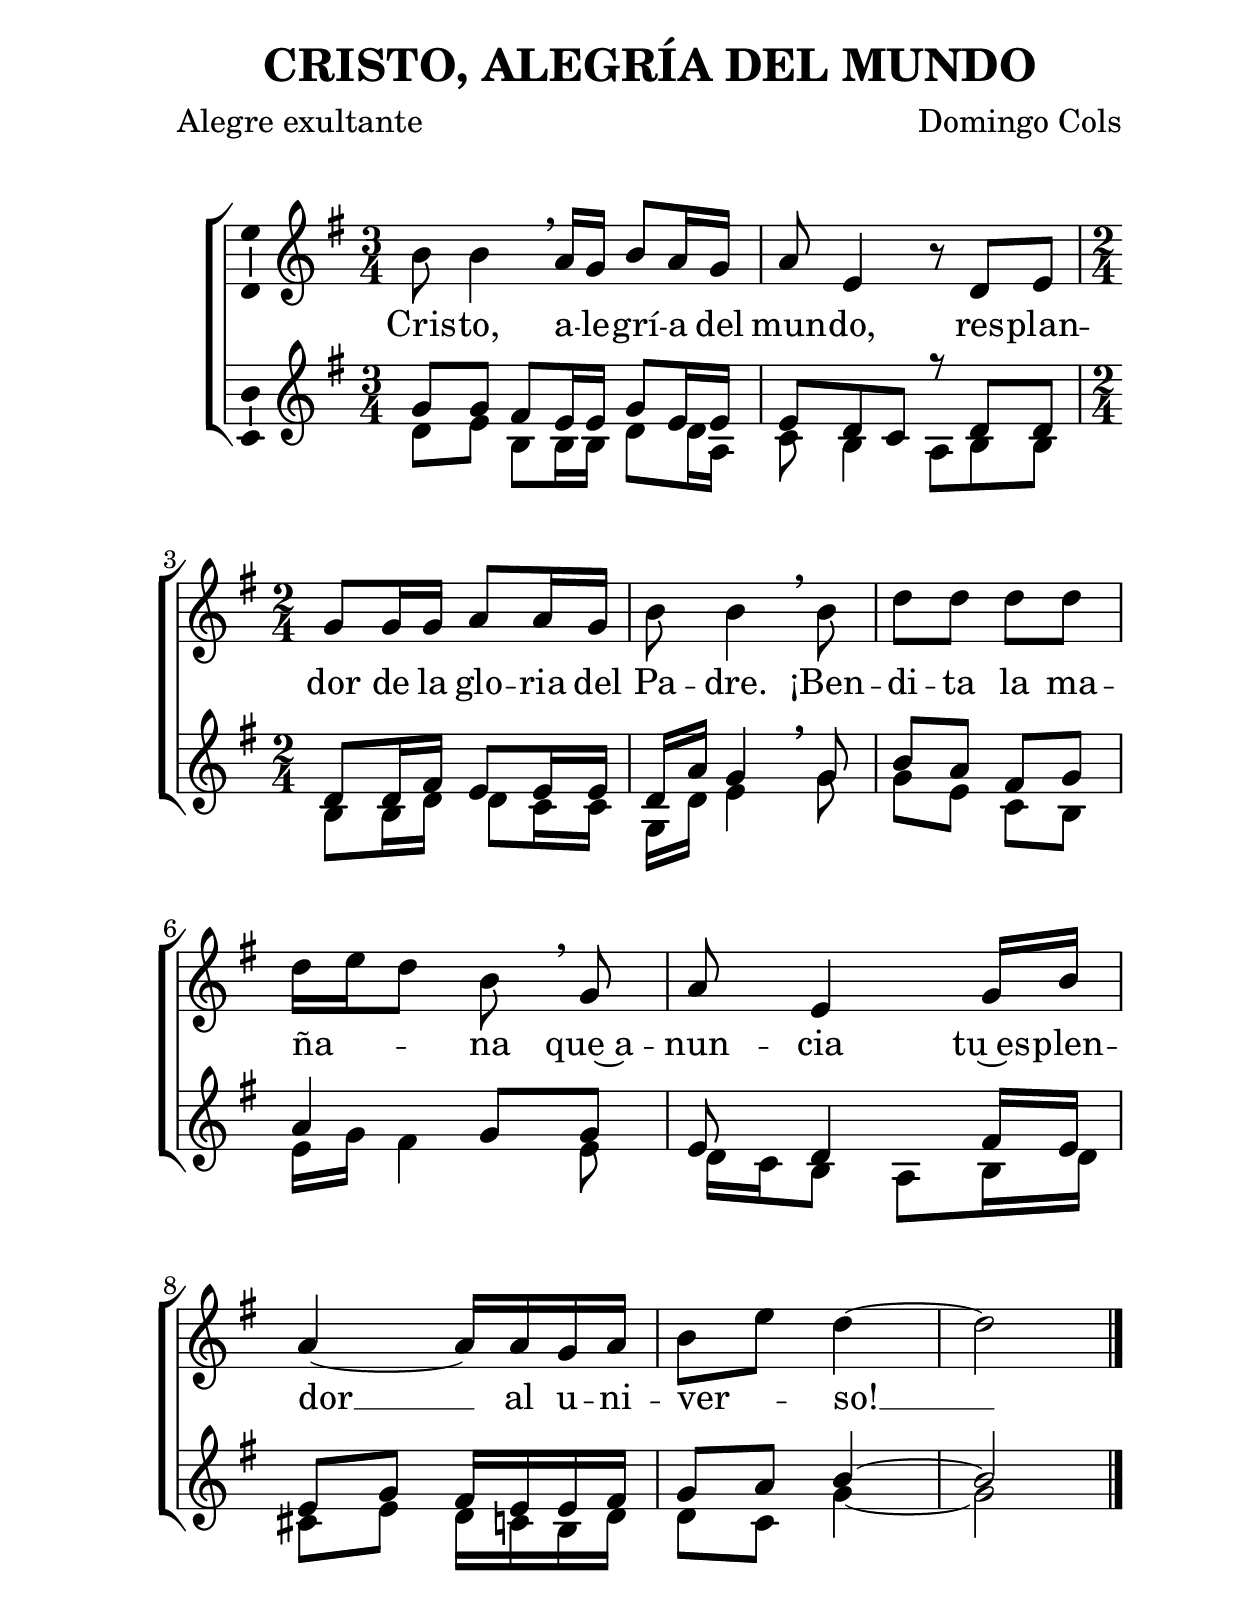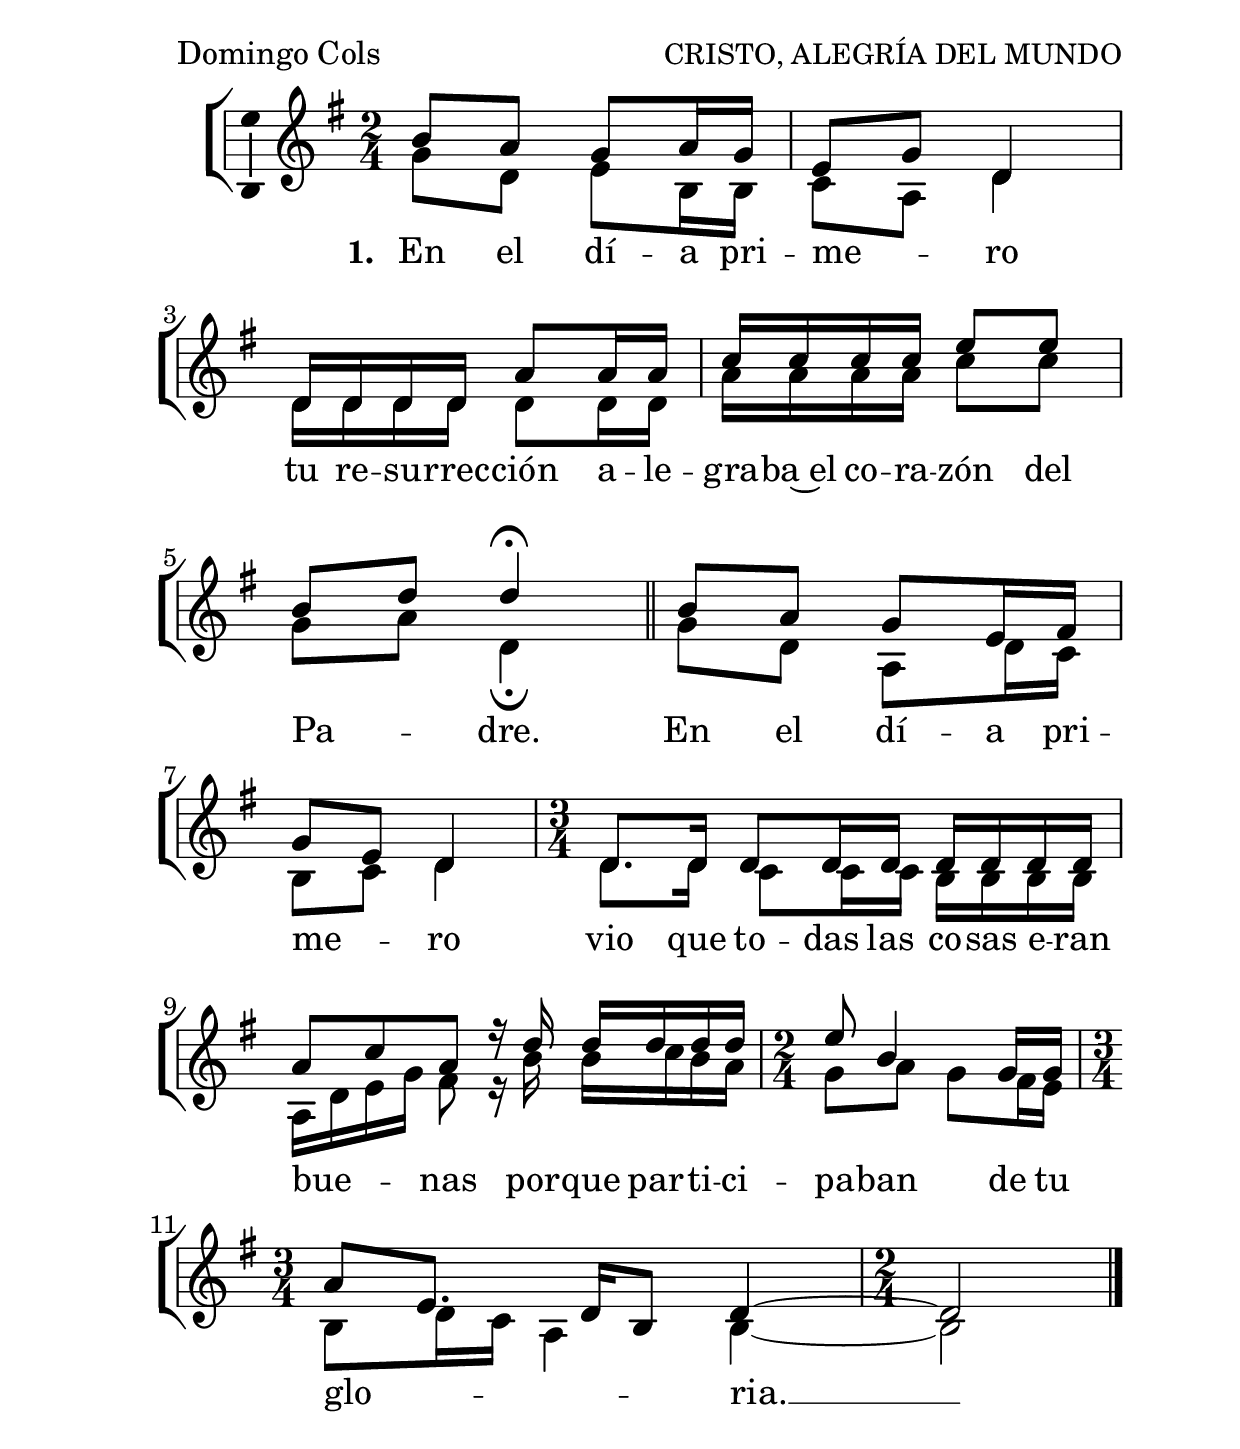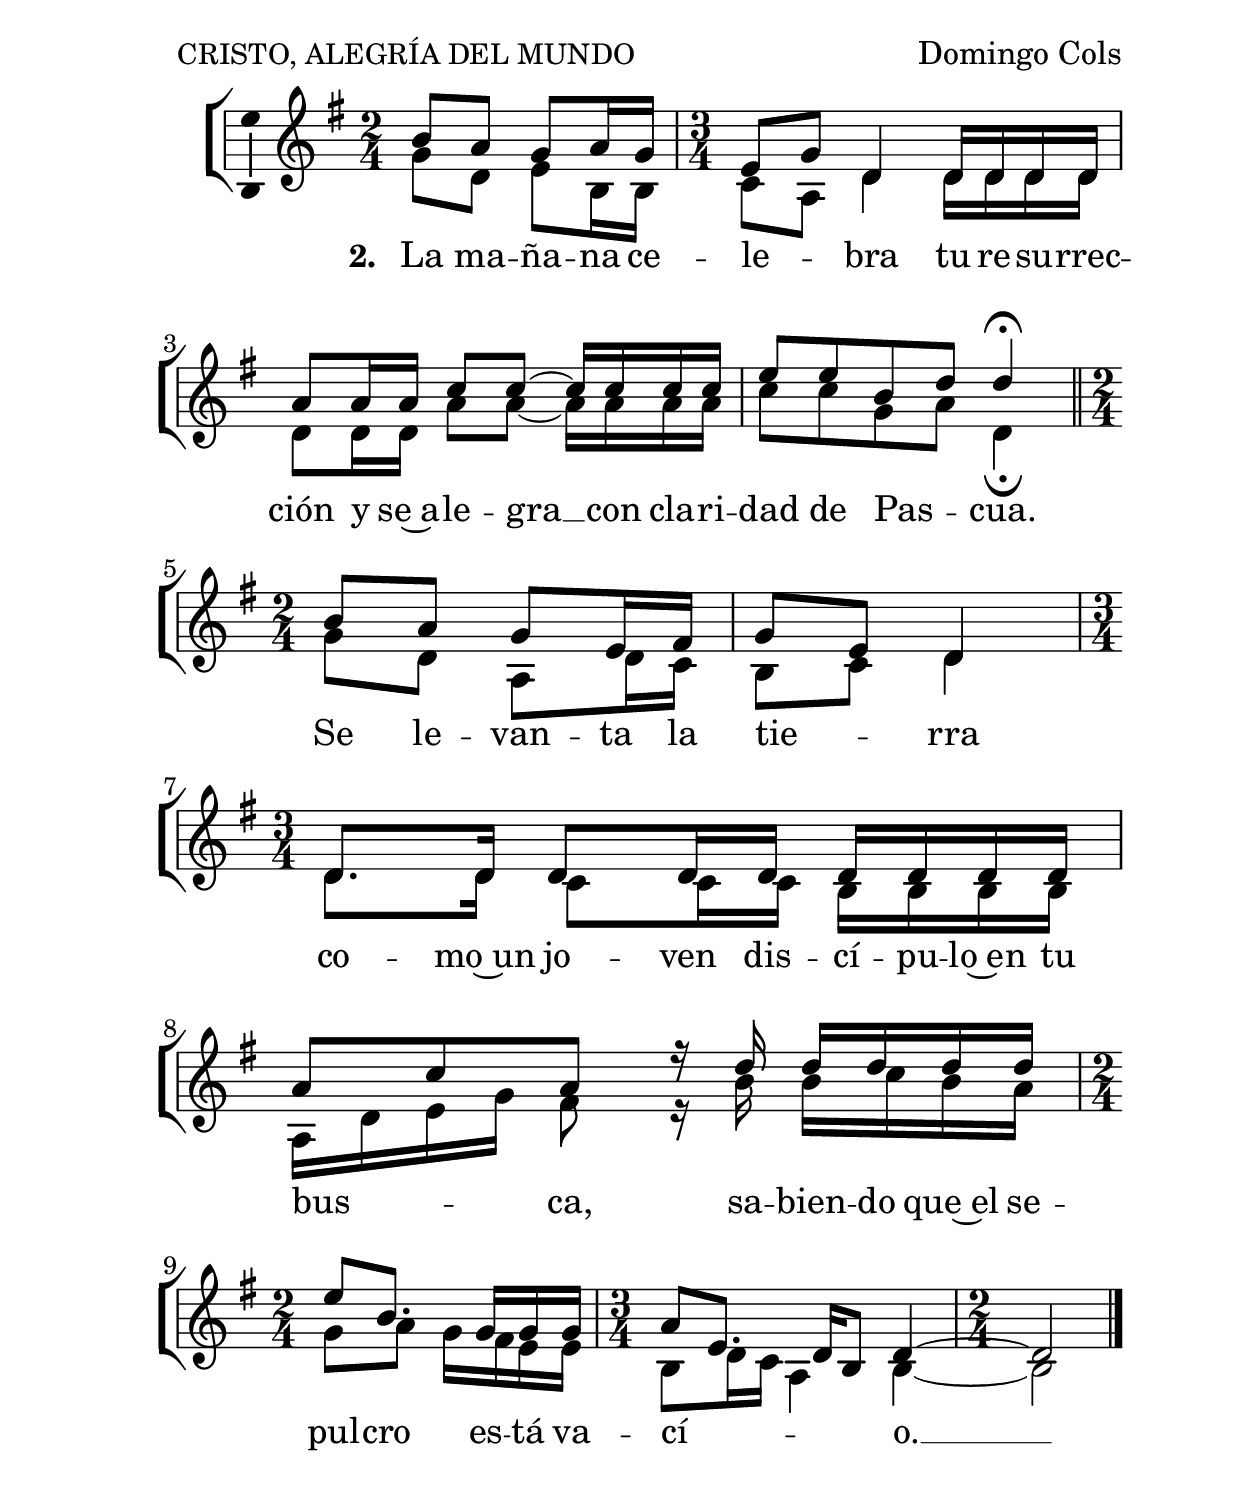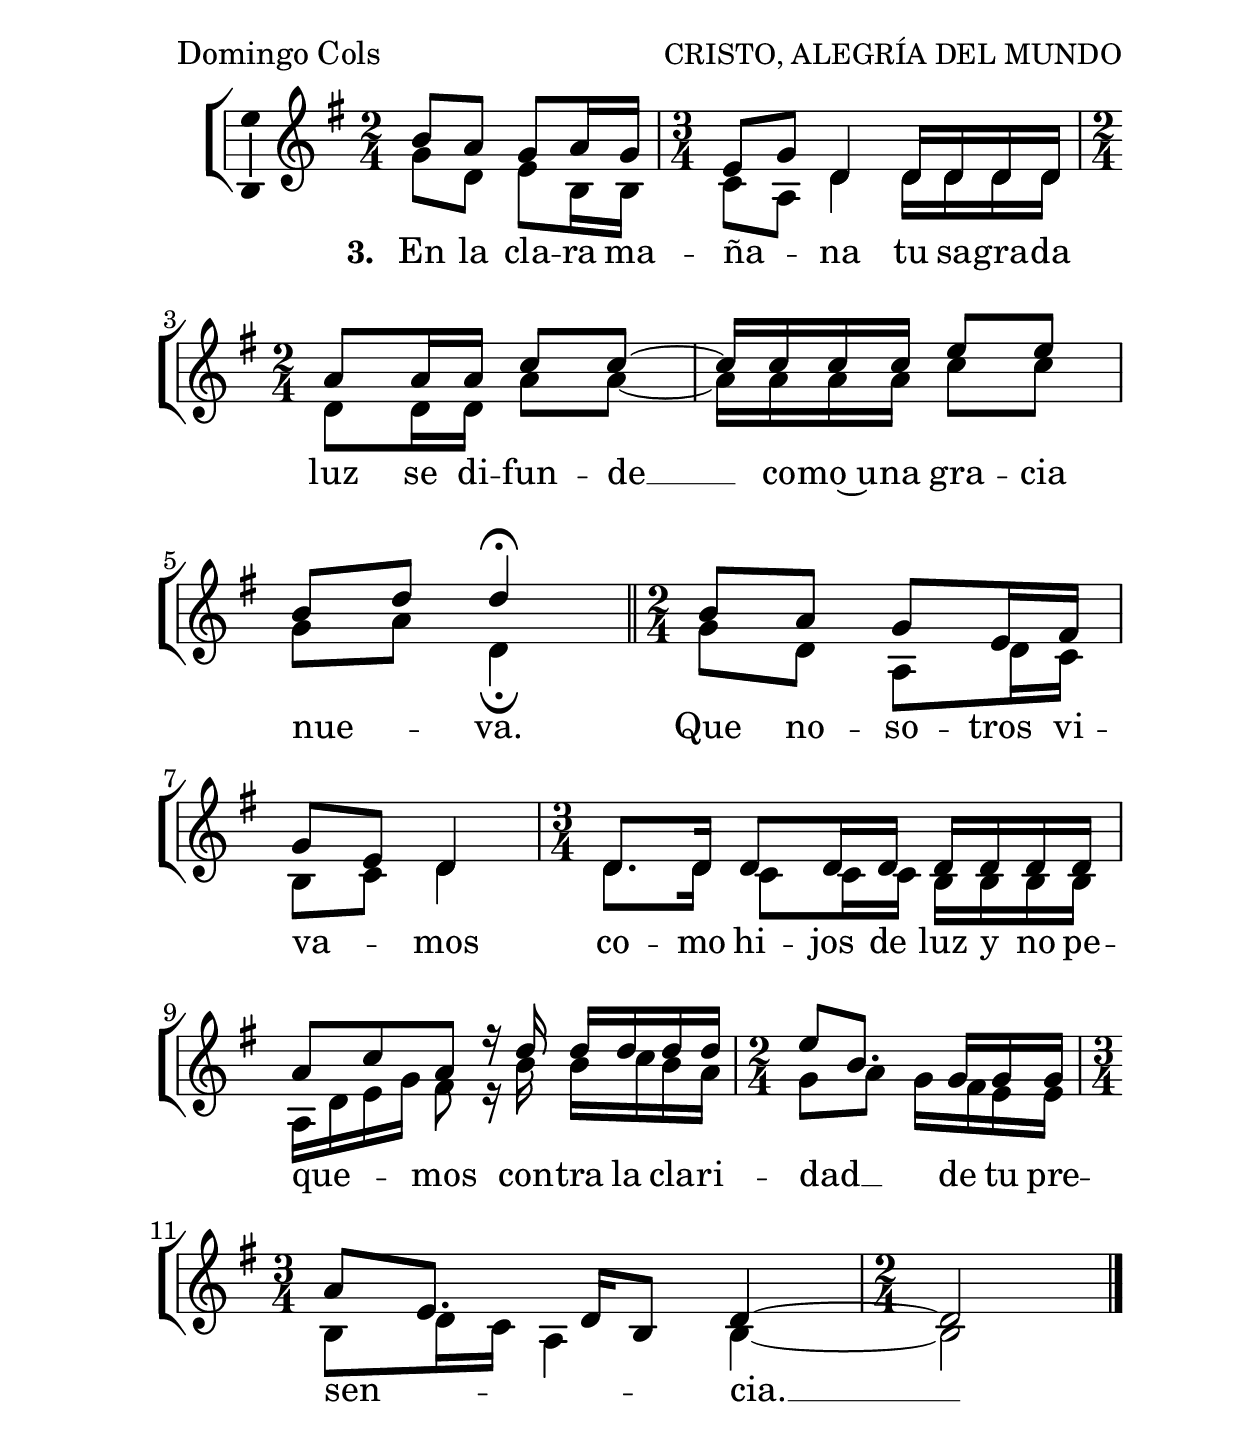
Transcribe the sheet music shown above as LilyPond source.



%versión de lilypond para la que se ha escrito esta partitura:
\version "2.16.0"

	%Tamaño papel
	#(set-default-paper-size "a4")
	%Tamaño partitura
	#(set-global-staff-size 28)
	%No responde al pulsar sobre una nota
	#(ly:set-option 'point-and-click #f)

%parámetros del encabezamiento:
\header {
	%title = "CRISTO, ALEGRÍA DEL MUNDO"
	title = \markup{\fontsize #-1 "CRISTO, ALEGRÍA DEL MUNDO"}
	subtitle = ""
	composer = "Domingo Cols"
	poet = "Alegre exultante"
	meter = ""
	arranger = ""
%	tagline="Monasterio de la Madre de Dios. Buenafuente del Sistal."
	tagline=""
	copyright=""
	}

%parámetros asociados al papel:
\paper  {
	oddHeaderMarkup = \markup {\fill-line { \on-the-fly #not-first-page \fromproperty #'header:title \on-the-fly #not-first-page \fromproperty #'header:composer }}
	evenHeaderMarkup = \markup {\fill-line { \fromproperty #'header:composer \fromproperty #'header:title }}
	#(set-paper-size "a4")
	print-page-number = ##f
	first-page-number = 1
	print-first-page-number = ##f
%	head-separation = 3.0 \cm
	top-margin = 2.0 \cm
	bottom-margin = 0.0\cm
%%%	bottom-margin = -2.0\cm
	left-margin = 3.0 \cm
	line-width = 16.0 \cm
	indent = 8\mm
	interscoreline = 2.\mm
	between-system-space = 15\mm
%	para que las partituras no llenen la hoja:
	ragged-bottom = ##t
%	idem para la última hoja:
	ragged-last-bottom = ##f
%	para que las partituras llenen el ancho del papel:
	ragged-last = ##f
	after-title-space = 2.5 \cm
%page-count=1
%system-count=6

	%Flexible Vertical Spacing
%	markup-markup-spacing =
%	#'((basic-distance . 15) (minimum-distance . 15) (padding . 3))
	markup-system-spacing =
	#'((basic-distance . 15) (minimum-distance . 15) (padding . 3))
	system-system-spacing =
	#'((basic-distance . 15) (minimum-distance . 15) (padding . 3))
	score-system-spacing =
	#'((basic-distance . 15) (minimum-distance . 15) (padding . 5))
%	top-system-spacing = % header
%	#'((basic-distance . 8) (minimum-distance . 0) (padding . 0))
%	top-markup-spacing =
%	#'((basic-distance . 20) (minimum-distance . 20) (padding . 0))
	last-bottom-spacing = % footer
	#'((basic-distance . 5) (minimum-distance . 5) (padding . 0))
%	score-markup-spacing =
%	#'((basic-distance . 16) (minimum-distance . 13) (padding . 0))

	}


%para incluir divisiones gregorianas
%\include "gregorian.ly"
%Ojo. Incluir este fichero implica desactivar la sentencia ragged-last = ##f
%Es decir, deja de justificar las partituras a la derecha


%parámetros que afectan a toda la partitura:
global =  {
	%clave de sol (G):
	\clef G
	%armadura:
%%%	\transpose a b
	\key g \major
	\tempo 4=75
	\set Score.tempoHideNote = ##t
	}


melodia =
%%%	\transpose a b
{
	\relative c'' {

\time 3/4
b8 b4 \breathe a16 g b8 a16 g
a8 e4 r8 d8 e

\time 2/4
g8 g16 g a8 a16 g
b8 b4 \breathe b8
d8 d d d
d16 e d8 b \breathe g
a8 e4 g16 b
a4~a16 a g a
b8 e d4~
d2

\bar "|."
}
}

melodiaacom =
%%%	\transpose a b
{
	\relative c'' {

<<
{
\voiceOne
\stemUp

\time 3/4
g8 g fis e16 e g8 e16 e
e8 d c r8 d8 d

\time 2/4
d8 d16 fis e8 e16 e
d16 a' g4 \breathe g8
b8 a fis g
a4 g8 g
e8 d4 fis16 e
e8 g fis16 e e fis
g8 a b4~
b2

}
\new Voice {
\voiceTwo
\stemDown

\time 3/4
d,8 e b b16 b d8 d16 a
c8 b4 a8 b b

\time 2/4
b8 b16 d d8 c16 c
g16 d' e4 \breathe g8
g8 e c b
e16 g fis4 e8
d16 c b8 a b16 d
cis8 e d16 c b d
d8 c g'4~
g2

}
>>

\bar "|."
}
}

melodiauno =
%%%	\transpose a b
{
	\relative c'' {


<<
{
\voiceOne
\stemUp

\time 2/4
b8 a g a16 g
e8 g d4
d16 d d d a'8 a16 a
c16 c c c e8 e
b8 d d4 \fermata
\bar "||"

b8 a g e16 fis
g8 e d4
\time 3/4
d8. d16 d8 d16 d d d d d
a'8 c a r16 d16 d d d d
\time 2/4
e8 b4 g16 g
\time 3/4
a8 e8. d16 b8 d4~
\time 2/4
d2

}
\new Voice {
\voiceTwo
\stemDown

\time 2/4
g8 d e b16 b
c8 a d4
d16 d d d d8 d16 d
a'16 a a a c8 c
g8 a d,4 \fermata
\bar "||"

g8 d a d16 c
b8 c d4
\time 3/4
d8. d16 c8 c16 c b b b b
a16 d e g fis8 r16 b16 b c b a
\time 2/4
g8 a g fis16 e
\time 3/4
b8 d16 c a4 b~
\time 2/4
b2

}
>>

\bar "|."
}
}

melodiados =
%%%	\transpose a b
{
	\relative c'' {

<<
{
\voiceOne
\stemUp

\time 2/4
b8 a g a16 g
\time 3/4
e8 g d4 d16 d d d
a'8 a16 a c8 c~c16 c c c
e8 e b d d4 \fermata
\bar "||"

\time 2/4
b8 a g e16 fis
g8 e d4
\time 3/4
d8. d16 d8 d16 d d d d d
a'8 c a r16 d16 d d d d
\time 2/4
e8 b8. g16 g g
\time 3/4
a8 e8. d16 b8 d4~
\time 2/4
d2

}
\new Voice {
\voiceTwo
\stemDown

\time 2/4
g8 d e b16 b
\time 3/4
c8 a d4 d16 d d d
d8 d16 d a'8 a~a16 a a a
c8 c g8 a d,4 \fermata
\bar "||"

\time 2/4
g8 d a d16 c
b8 c d4
\time 3/4
d8. d16 c8 c16 c b b b b
a16 d e g fis8 r16 b16 b c b a
\time 2/4
g8 a g16 fis e e
\time 3/4
b8 d16 c a4 b~
\time 2/4
b2

}
>>

\bar "|."
}
}

melodiatres =
%%%	\transpose a b
{
	\relative c'' {

<<
{
\voiceOne
\stemUp

\time 2/4
b8 a g a16 g
\time 3/4
e8 g d4 d16 d d d
\time 2/4
a'8 a16 a c8 c~c16 c c c
e8 e b d d4 \fermata
\bar "||"

\time 2/4
b8 a g e16 fis
g8 e d4
\time 3/4
d8. d16 d8 d16 d d d d d
a'8 c a r16 d16 d d d d
\time 2/4
e8 b8. g16 g g
\time 3/4
a8 e8. d16 b8 d4~
\time 2/4
d2

}
\new Voice {
\voiceTwo
\stemDown

\time 2/4
g8 d e b16 b
\time 3/4
c8 a d4 d16 d d d
\time 2/4
d8 d16 d a'8 a~
a16 a a a c8 c
g8 a d,4 \fermata
\bar "||"

\time 2/4
g8 d a d16 c
b8 c d4
\time 3/4
d8. d16 c8 c16 c b b b b
a16 d e g fis8 r16 b16 b c b a
\time 2/4
g8 a g16 fis e e
\time 3/4
b8 d16 c a4 b~
\time 2/4
b2

}
>>

\bar "|."
}
}


texto = \lyricmode {
Cris -- to, a -- le -- grí -- a del mun -- do,
res -- plan -- dor de la glo -- ria del Pa -- dre.
¡Ben -- di -- ta la ma -- ña -- _ _ na que~a -- nun -- cia
tu~es -- plen -- dor __ al u -- ni -- ver -- _ so! __
	}

textouno = \lyricmode {
\set stanza =#"1. " En el dí -- a pri -- me -- _ ro
tu re -- su -- rrec -- ción
a -- le -- gra -- ba~el co -- ra -- zón del Pa -- _ dre.
En el dí -- a pri -- me -- _ ro
vio que to -- das las co -- sas e -- ran bue -- _ nas
por -- que par -- ti -- ci -- pa -- ban de tu glo -- _ _ _ ria. __
	}

textodos = \lyricmode {
\set stanza =#"2. " La ma -- ña -- na ce -- le -- _ bra
tu re -- su -- rrec -- ción
y se~a -- le -- gra __ con cla -- ri -- dad de Pas -- _ cua.
Se le -- van -- ta la tie -- _ rra
co -- mo~un jo -- ven dis -- cí -- pu -- lo~en tu bus -- _ ca,
sa -- bien -- do que~el se -- pul -- cro es -- tá va -- cí -- _ _ _ o. __
	}

textotres = \lyricmode {
\set stanza =#"3. " En la cla -- ra ma -- ña -- _ na
tu sa -- gra -- da luz
se di -- fun -- de __ co -- mo~u -- na gra -- cia nue -- _ va.
Que no -- so -- tros vi -- va -- _ mos
co -- mo hi -- jos de luz y no pe -- que -- _ mos
con -- tra la cla -- ri -- dad __ _ de tu pre -- sen -- _ _ _ cia. __
	}


vozStaff = \context Voice = vozStaff
\with {\consists "Ambitus_engraver"}
<<
	\set Staff.instrumentName = ""
	\set Staff.shortInstrumentName = ""
	\set Staff.midiInstrument = #"acoustic grand"
	\set Staff.midiMinimumVolume = #0.7
	\set Staff.midiMaximumVolume = #0.9
	\global
	\melodia
	>>

vozacomStaff = \context Voice = vozacomStaff
\with {\consists "Ambitus_engraver"}
<<
	\set Staff.instrumentName = ""
	\set Staff.shortInstrumentName = ""
	\set Staff.midiInstrument = #"violin"
	\set Staff.midiMinimumVolume = #0.7
	\set Staff.midiMaximumVolume = #0.9
	\global
	\melodiaacom
	>>

textoStaff = \context Lyrics = textoStaff <<
	\lyricsto vozStaff \texto
	>>

vozunoStaff = \context Voice = vozunoStaff
\with {\consists "Ambitus_engraver"}
<<
	\set Staff.instrumentName = ""
	\set Staff.shortInstrumentName = ""
	\set Staff.midiInstrument = #"acoustic grand"
	\set Staff.midiMinimumVolume = #0.7
	\set Staff.midiMaximumVolume = #0.9
	\global
	\melodiauno
	>>

textounoStaff = \context Lyrics = textounoStaff <<
	\lyricsto vozunoStaff \textouno
	>>

vozdosStaff = \context Voice = vozdosStaff
\with {\consists "Ambitus_engraver"}
<<
	\set Staff.instrumentName = ""
	\set Staff.shortInstrumentName = ""
	\set Staff.midiInstrument = #"acoustic grand"
	\set Staff.midiMinimumVolume = #0.7
	\set Staff.midiMaximumVolume = #0.9
	\global
	\melodiados
	>>

textodosStaff = \context Lyrics = textodosStaff <<
	\lyricsto vozdosStaff \textodos
	>>

voztresStaff = \context Voice = voztresStaff
\with {\consists "Ambitus_engraver"}
<<
	\set Staff.instrumentName = ""
	\set Staff.shortInstrumentName = ""
	\set Staff.midiInstrument = #"acoustic grand"
	\set Staff.midiMinimumVolume = #0.7
	\set Staff.midiMaximumVolume = #0.9
	\global
	\melodiatres
	>>

textotresStaff = \context Lyrics = textotresStaff <<
	\lyricsto voztresStaff \textotres
	>>


\book {
	\score {
		\context ChoirStaff {
%			\override StaffGroup.SystemStartBracket #'collapse-height = #1
%			\override Score.SystemStartBar #'collapse-height = #1
			<<
			\vozStaff
			\textoStaff
			\vozacomStaff
			>>
		}
		\layout {
	    		\context {
				\Lyrics
				%\override LyricText #'font-size = #2
				}
	   		\context {
				\Score
				%\override StaffSymbol #'staff-space = #(magstep +3)
				}
%%%			\context {
%%%				\Staff
%%%				\remove "Time_signature_engraver"
%%%				\override BarLine #'transparent = ##t
%%%				}
system-count=4
			}
		}
	\score {
		\context ChoirStaff {
			\override StaffGroup.SystemStartBracket #'collapse-height = #1
			\override Score.SystemStartBar #'collapse-height = #1
			<<
			\vozunoStaff
			\textounoStaff
			>>
		}
		\layout {
	    		\context {
				\Lyrics
				%\override LyricText #'font-size = #2
				}
	   		\context {
				\Score
				%\override StaffSymbol #'staff-space = #(magstep +3)
				}
system-count=6
			}
		}
	\score {
		\context ChoirStaff {
			\override StaffGroup.SystemStartBracket #'collapse-height = #1
			\override Score.SystemStartBar #'collapse-height = #1
			<<
			\vozdosStaff
			\textodosStaff
			>>
		}
		\layout {
	    		\context {
				\Lyrics
				%\override LyricText #'font-size = #2
				}
	   		\context {
				\Score
				%\override StaffSymbol #'staff-space = #(magstep +3)
				}
system-count=6
			}
		}
	\score {
		\context ChoirStaff {
			\override StaffGroup.SystemStartBracket #'collapse-height = #1
			\override Score.SystemStartBar #'collapse-height = #1
			<<
			\voztresStaff
			\textotresStaff
			>>
		}
		\layout {
	    		\context {
				\Lyrics
				%\override LyricText #'font-size = #2
				}
	   		\context {
				\Score
				%\override StaffSymbol #'staff-space = #(magstep +3)
				}
system-count=6
			}
		}
	\score {
		\context ChoirStaff {
			\override StaffGroup.SystemStartBracket #'collapse-height = #1
			\override Score.SystemStartBar #'collapse-height = #1
			<<
			\vozStaff
			\vozacomStaff
			>>
			<<
			\vozunoStaff
			>>
			<<
			\vozdosStaff
			>>
			<<
			\voztresStaff
			>>
		}
		\midi {
	  		\context {
	  			\Score
				tempoWholesPerMinute = #(ly:make-moment 70 4)
				}
			}
		}
}


